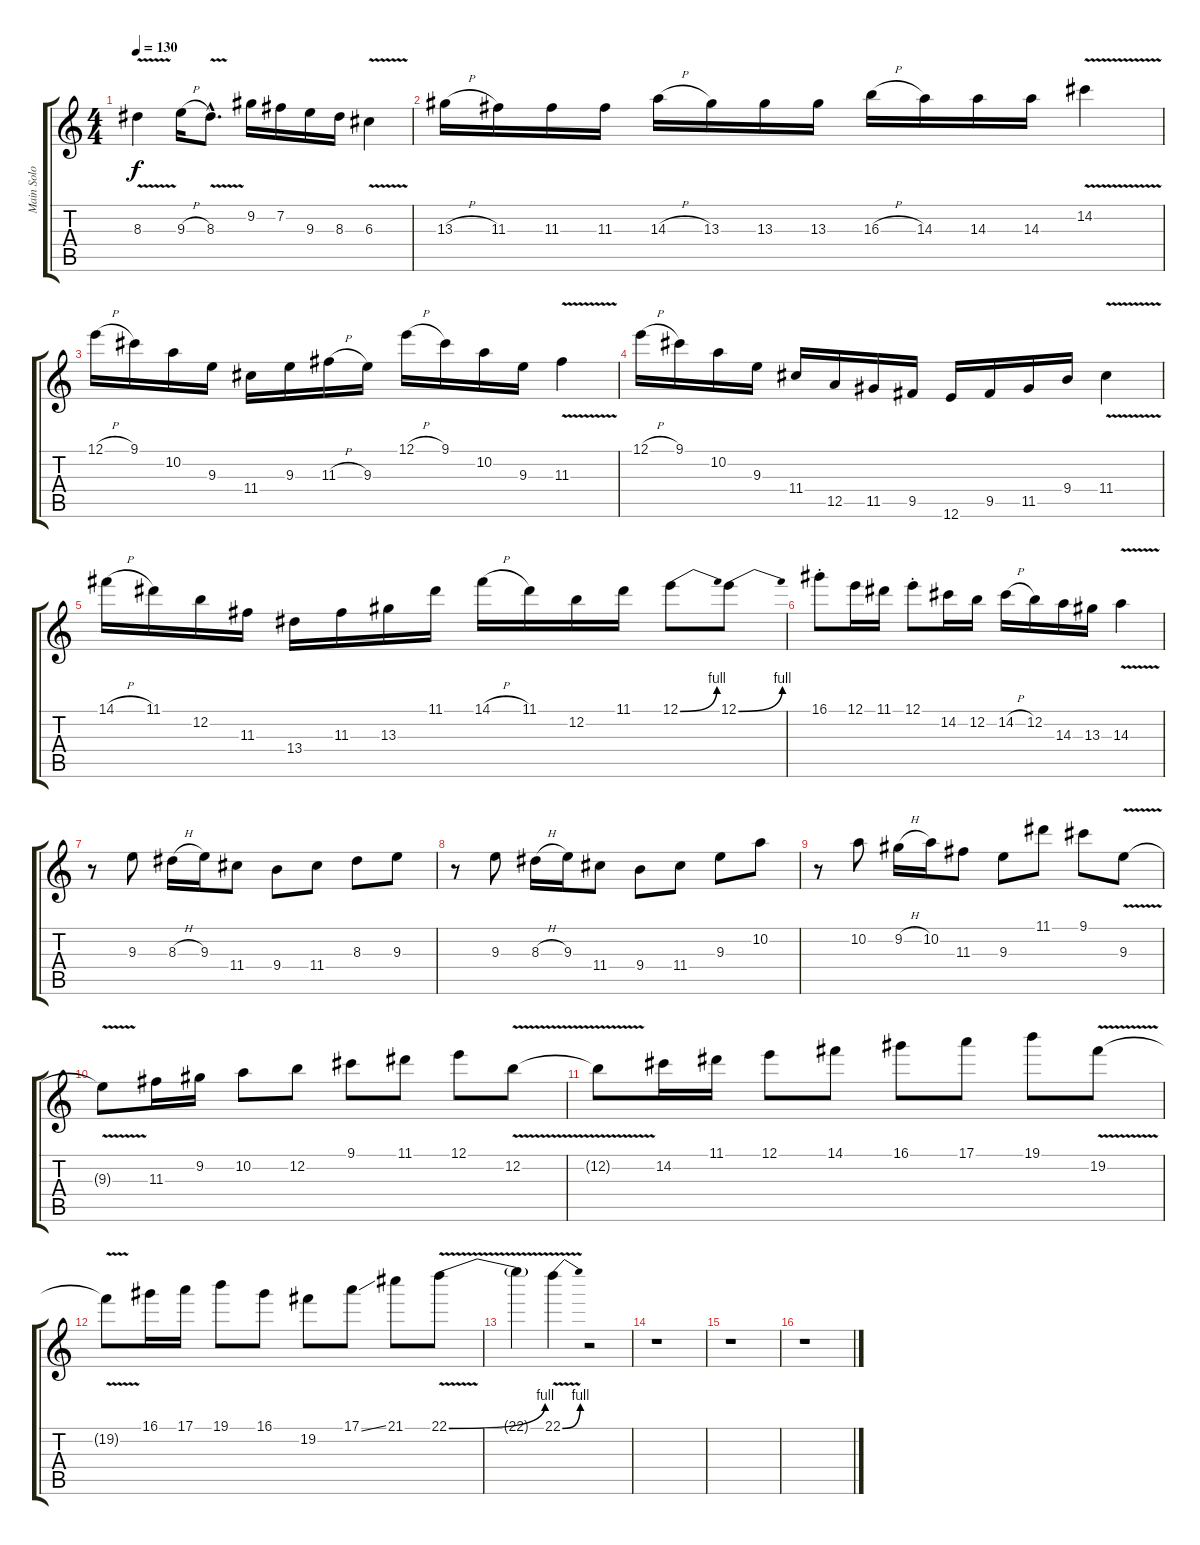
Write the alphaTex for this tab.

\track ("Main Solo Guitar" "Main Solo ") {instrument distortionguitar}
\staff {score tabs}
\tuning (E4 B3 G3 D3 A2 E2) {hide}
\ts (4 4)
\tempo 130
\clef g2
\ks c
8.3{v}.4{dy f} 9.3{h}.16 8.3{v hac}.8{d} 9.2.16 7.2.16 9.3.16 8.3.16 6.3{v}.4 |
13.3{h}.16 11.3.16 11.3.16 11.3.16 14.3{h}.16 13.3.16 13.3.16 13.3.16 16.3{h}.16 14.3.16 14.3.16 14.3.16 14.2{v}.4 |
12.1{h}.16 9.1.16 10.2.16 9.3.16 11.4.16 9.3.16 11.3{h}.16 9.3.16 12.1{h}.16 9.1.16 10.2.16 9.3.16 11.3{v}.4 |
12.1{h}.16 9.1.16 10.2.16 9.3.16 11.4.16 12.5.16 11.5.16 9.5.16 12.6.16 9.5.16 11.5.16 9.4.16 11.4{v}.4 |
14.1{h}.16 11.1.16 12.2.16 11.3.16 13.4.16 11.3.16 13.3.16 11.1.16 14.1{h}.16 11.1.16 12.2.16 11.1.16 12.1{be (bend 0 0 60 4)}.8 12.1{be (bend 0 0 60 4)}.8 |
16.1{st}.8 12.1.16 11.1.16 12.1{st}.8 14.2.16 12.2.16 14.2{h}.16 12.2.16 14.3.16 13.3.16 14.3{v}.4 |
r.8 9.3.8 8.3{h}.16 9.3.16 11.4.8 9.4.8 11.4.8 8.3.8 9.3.8 |
r.8 9.3.8 8.3{h}.16 9.3.16 11.4.8 9.4.8 11.4.8 9.3.8 10.2.8 |
r.8 10.2.8 9.2{h}.16 10.2.16 11.3.8 9.3.8 11.1.8 9.1.8 9.3{v}.8 |
9.3{t}.8 11.3.16 9.2.16 10.2.8 12.2.8 9.1.8 11.1.8 12.1.8 12.2{v}.8 |
12.2{t}.8 14.2.16 11.1.16 12.1.8 14.1.8 16.1.8 17.1.8 19.1.8 19.2{v}.8 |
19.2{t}.8 16.1.16 17.1.16 19.1.8 16.1.8 19.2.8 17.1{ss}.8 21.1.8 22.1{be (bend 0 0 60 4) v}.8 |
22.1{t}.4 22.1{be (bend 0 0 60 4) v}.4 r.2 |
r.1 |
r.1 |
r.1
